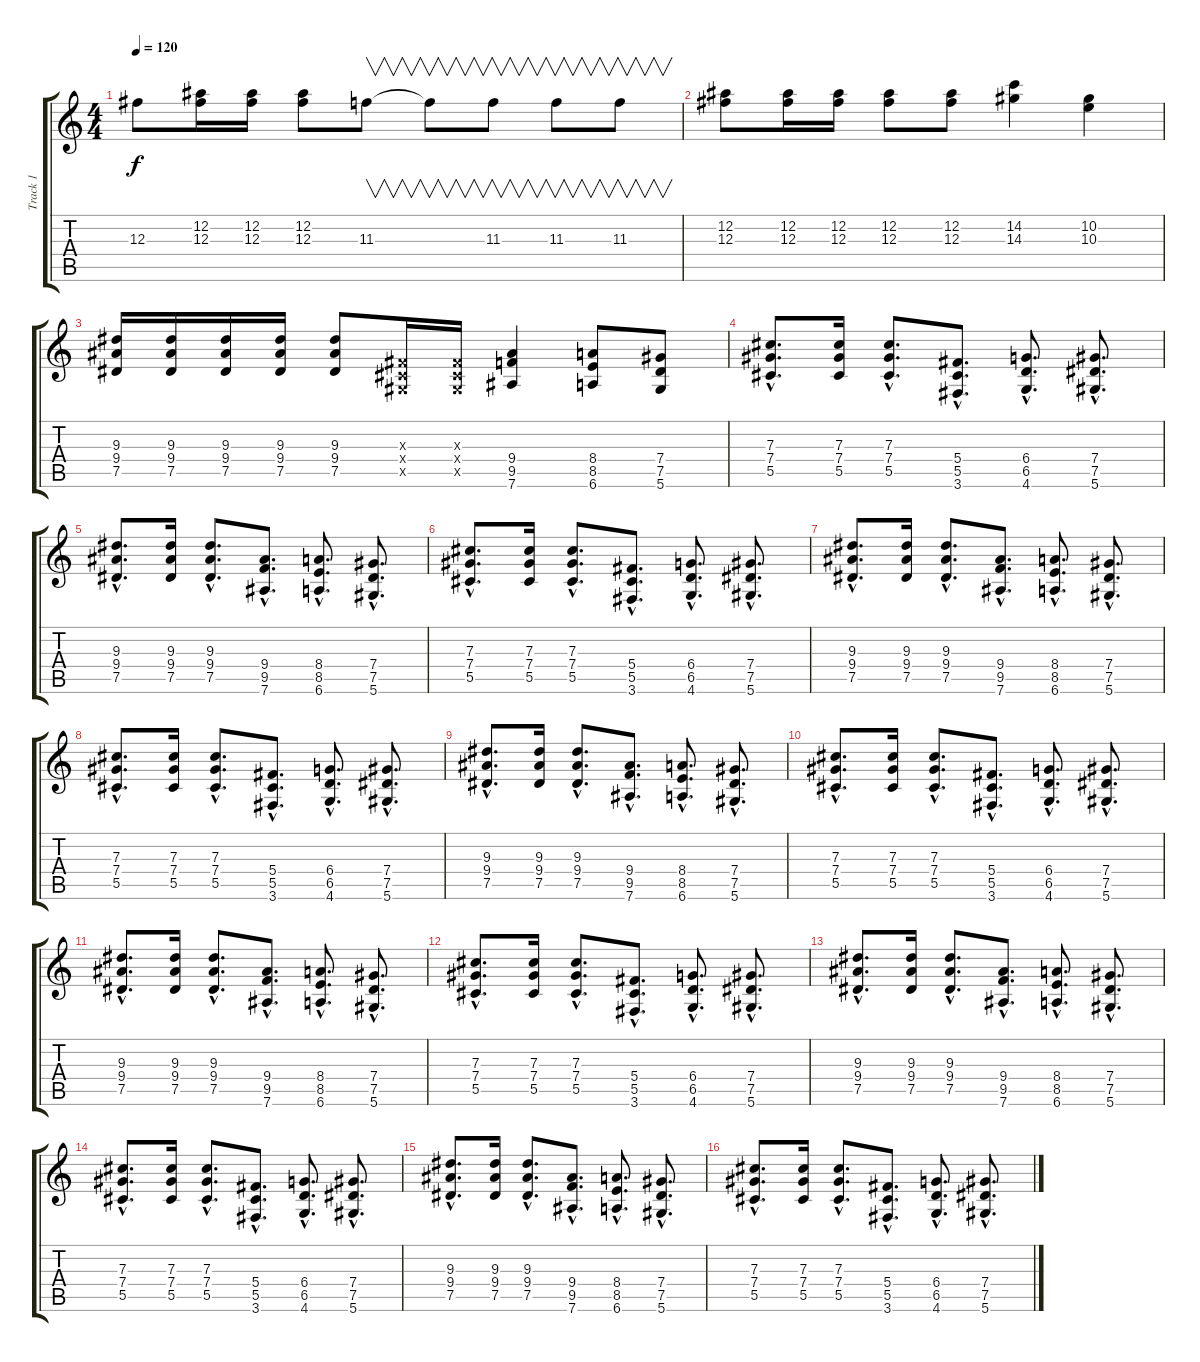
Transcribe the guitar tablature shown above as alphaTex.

\track ("Track 1" "Track 1") {instrument distortionguitar}
\staff {score tabs}
\tuning (Eb4 Bb3 Gb3 Db3 Ab2 Eb2) {hide}
\ts (4 4)
\tempo 120
\clef g2
\ks c
12.3.8{dy f} (12.2 12.3).16 (12.2 12.3).16 (12.2 12.3).8 11.3.8{v} 11.3{t}.8{v} 11.3.8{v} 11.3.8{v} 11.3.8{v} |
(12.2 12.3).8 (12.2 12.3).16 (12.2 12.3).16 (12.2 12.3).8 (12.2 12.3).8 (14.2 14.3).4 (10.2 10.3).4 |
(9.3 9.4 7.5).16 (9.3 9.4 7.5).16 (9.3 9.4 7.5).16 (9.3 9.4 7.5).16 (9.3 9.4 7.5).8 (0.3{x} 0.4{x} 0.5{x}).16 (0.3{x} 0.4{x} 0.5{x}).16 (9.4 9.5 7.6).4 (8.4 8.5 6.6).8 (7.4 7.5 5.6).8 |
(7.3{hac} 7.4{hac} 5.5{hac}).8{d} (7.3 7.4 5.5).16 (7.3{hac} 7.4{hac} 5.5{hac}).8{d} (5.4{hac} 5.5{hac} 3.6{hac}).8{d} (6.4{hac} 6.5{hac} 4.6{hac}).8{d} (7.4{hac} 7.5{hac} 5.6{hac}).8{d} |
(9.3{hac} 9.4{hac} 7.5{hac}).8{d} (9.3 9.4 7.5).16 (9.3{hac} 9.4{hac} 7.5{hac}).8{d} (9.4{hac} 9.5{hac} 7.6{hac}).8{d} (8.4{hac} 8.5{hac} 6.6{hac}).8{d} (7.4{hac} 7.5{hac} 5.6{hac}).8{d} |
(7.3{hac} 7.4{hac} 5.5{hac}).8{d} (7.3 7.4 5.5).16 (7.3{hac} 7.4{hac} 5.5{hac}).8{d} (5.4{hac} 5.5{hac} 3.6{hac}).8{d} (6.4{hac} 6.5{hac} 4.6{hac}).8{d} (7.4{hac} 7.5{hac} 5.6{hac}).8{d} |
(9.3{hac} 9.4{hac} 7.5{hac}).8{d} (9.3 9.4 7.5).16 (9.3{hac} 9.4{hac} 7.5{hac}).8{d} (9.4{hac} 9.5{hac} 7.6{hac}).8{d} (8.4{hac} 8.5{hac} 6.6{hac}).8{d} (7.4{hac} 7.5{hac} 5.6{hac}).8{d} |
(7.3{hac} 7.4{hac} 5.5{hac}).8{d} (7.3 7.4 5.5).16 (7.3{hac} 7.4{hac} 5.5{hac}).8{d} (5.4{hac} 5.5{hac} 3.6{hac}).8{d} (6.4{hac} 6.5{hac} 4.6{hac}).8{d} (7.4{hac} 7.5{hac} 5.6{hac}).8{d} |
(9.3{hac} 9.4{hac} 7.5{hac}).8{d} (9.3 9.4 7.5).16 (9.3{hac} 9.4{hac} 7.5{hac}).8{d} (9.4{hac} 9.5{hac} 7.6{hac}).8{d} (8.4{hac} 8.5{hac} 6.6{hac}).8{d} (7.4{hac} 7.5{hac} 5.6{hac}).8{d} |
(7.3{hac} 7.4{hac} 5.5{hac}).8{d} (7.3 7.4 5.5).16 (7.3{hac} 7.4{hac} 5.5{hac}).8{d} (5.4{hac} 5.5{hac} 3.6{hac}).8{d} (6.4{hac} 6.5{hac} 4.6{hac}).8{d} (7.4{hac} 7.5{hac} 5.6{hac}).8{d} |
(9.3{hac} 9.4{hac} 7.5{hac}).8{d} (9.3 9.4 7.5).16 (9.3{hac} 9.4{hac} 7.5{hac}).8{d} (9.4{hac} 9.5{hac} 7.6{hac}).8{d} (8.4{hac} 8.5{hac} 6.6{hac}).8{d} (7.4{hac} 7.5{hac} 5.6{hac}).8{d} |
(7.3{hac} 7.4{hac} 5.5{hac}).8{d} (7.3 7.4 5.5).16 (7.3{hac} 7.4{hac} 5.5{hac}).8{d} (5.4{hac} 5.5{hac} 3.6{hac}).8{d} (6.4{hac} 6.5{hac} 4.6{hac}).8{d} (7.4{hac} 7.5{hac} 5.6{hac}).8{d} |
(9.3{hac} 9.4{hac} 7.5{hac}).8{d} (9.3 9.4 7.5).16 (9.3{hac} 9.4{hac} 7.5{hac}).8{d} (9.4{hac} 9.5{hac} 7.6{hac}).8{d} (8.4{hac} 8.5{hac} 6.6{hac}).8{d} (7.4{hac} 7.5{hac} 5.6{hac}).8{d} |
(7.3{hac} 7.4{hac} 5.5{hac}).8{d} (7.3 7.4 5.5).16 (7.3{hac} 7.4{hac} 5.5{hac}).8{d} (5.4{hac} 5.5{hac} 3.6{hac}).8{d} (6.4{hac} 6.5{hac} 4.6{hac}).8{d} (7.4{hac} 7.5{hac} 5.6{hac}).8{d} |
(9.3{hac} 9.4{hac} 7.5{hac}).8{d} (9.3 9.4 7.5).16 (9.3{hac} 9.4{hac} 7.5{hac}).8{d} (9.4{hac} 9.5{hac} 7.6{hac}).8{d} (8.4{hac} 8.5{hac} 6.6{hac}).8{d} (7.4{hac} 7.5{hac} 5.6{hac}).8{d} |
(7.3{hac} 7.4{hac} 5.5{hac}).8{d} (7.3 7.4 5.5).16 (7.3{hac} 7.4{hac} 5.5{hac}).8{d} (5.4{hac} 5.5{hac} 3.6{hac}).8{d} (6.4{hac} 6.5{hac} 4.6{hac}).8{d} (7.4{hac} 7.5{hac} 5.6{hac}).8{d}
